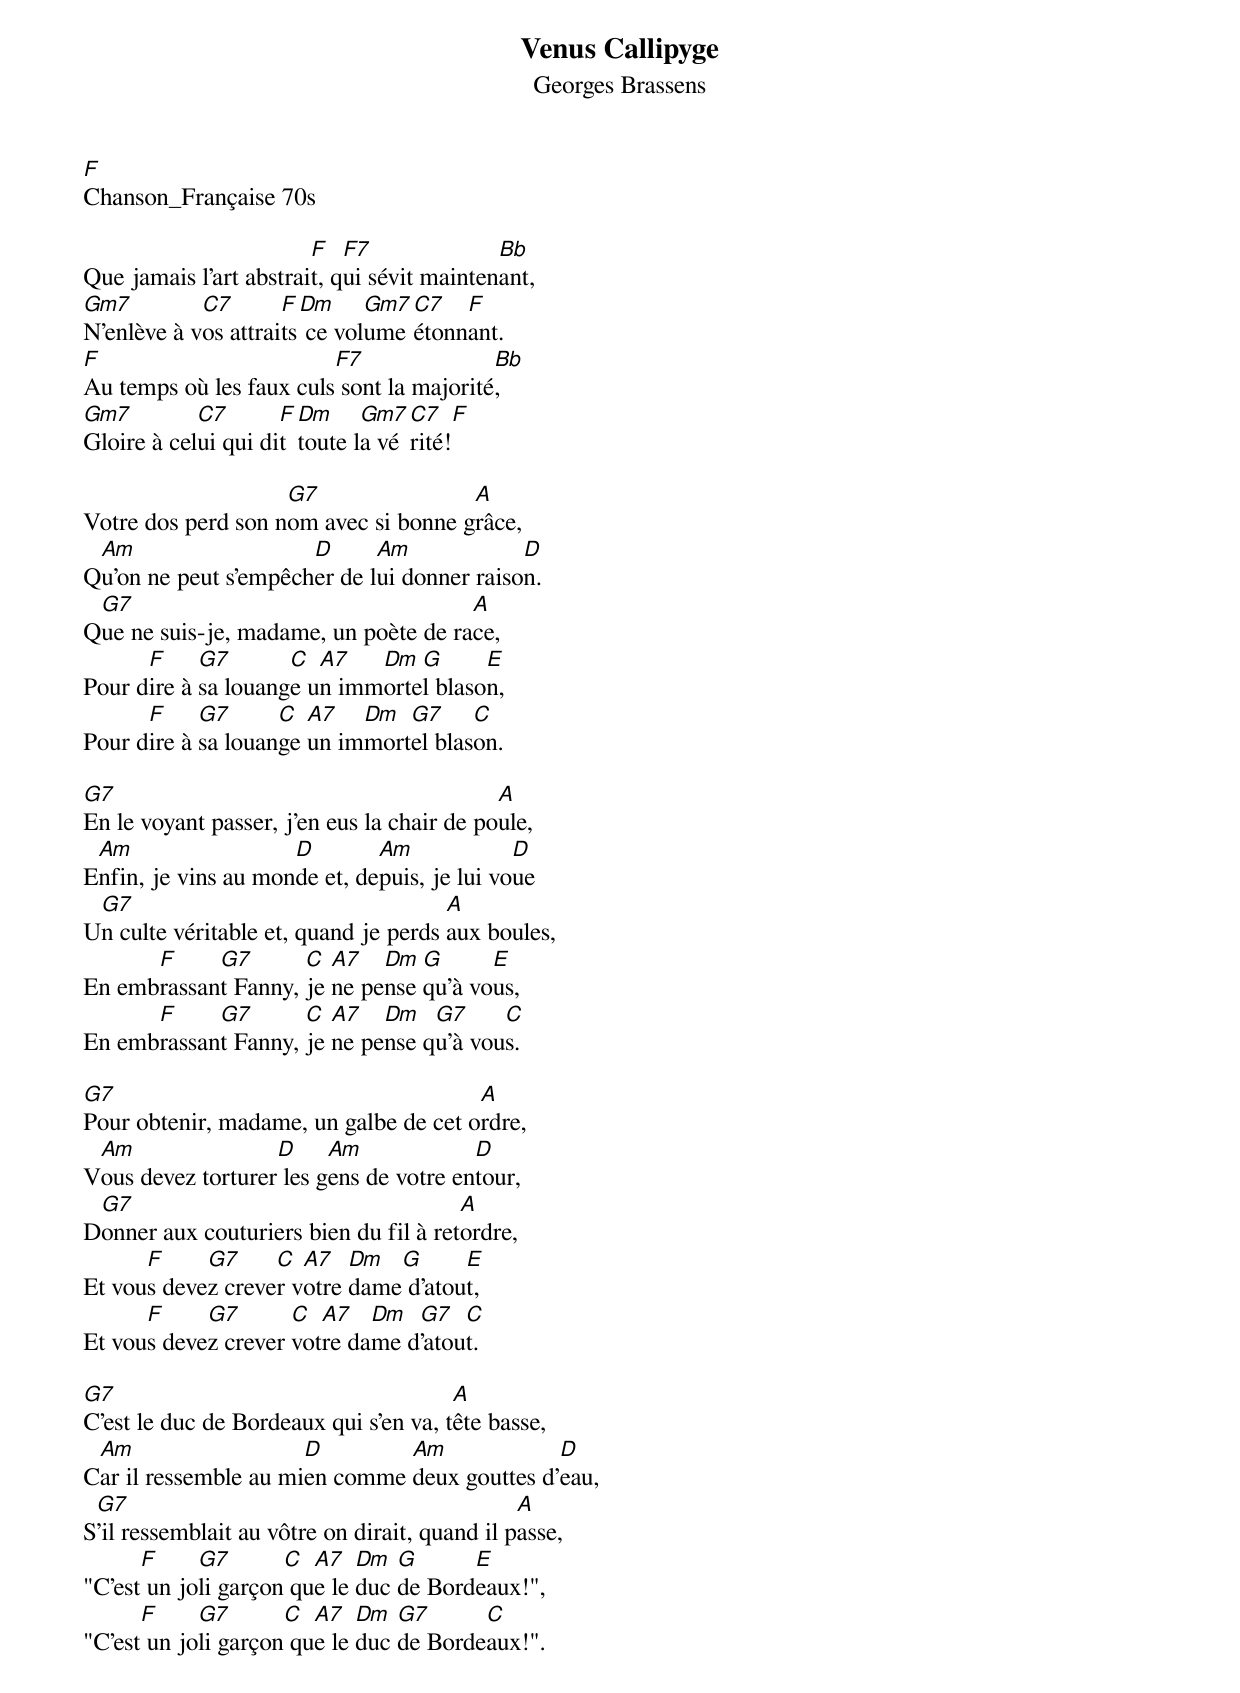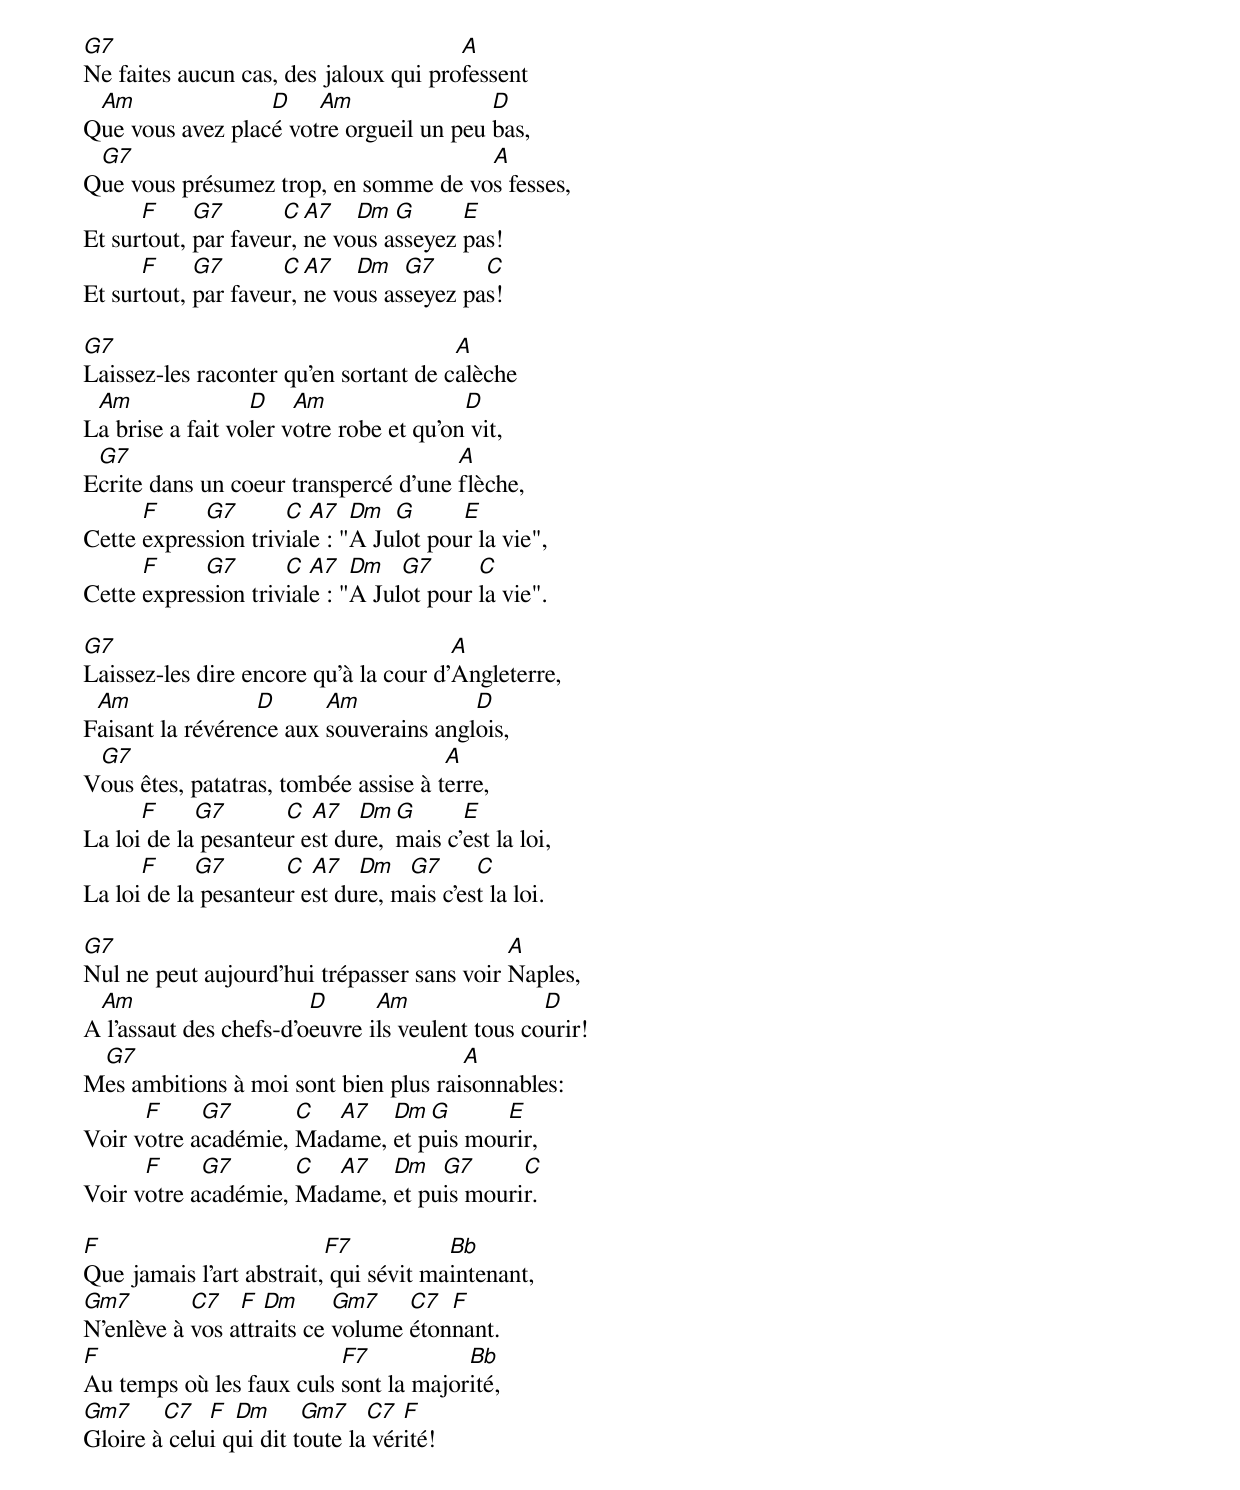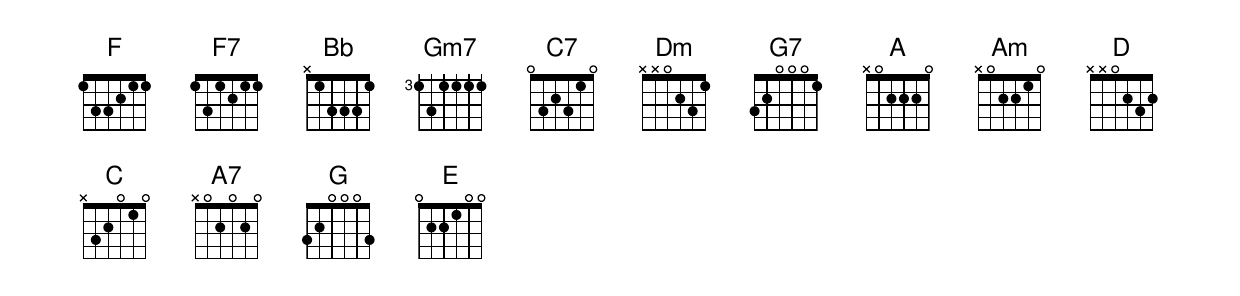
Venus Callipyge
Georges Brassens
F
Chanson_Française 70s

                        F   F7              Bb
Que jamais l'art abstrait, qui sévit maintenant,
Gm7         C7       F Dm     Gm7 C7   F
N'enlève à vos attraits ce volume étonnant.
F                        F7               Bb
Au temps où les faux culs sont la majorité,
Gm7         C7       F Dm     Gm7 C7   F
Gloire à celui qui dit toute la vérité!

                    G7                A
Votre dos perd son nom avec si bonne grâce,
 Am                   D      Am             D
Qu'on ne peut s'empêcher de lui donner raison.
 G7                                   A
Que ne suis-je, madame, un poète de race,
      F     G7       C  A7   Dm  G      E
Pour dire à sa louange un immortel blason,
      F     G7      C  A7   Dm  G7     C
Pour dire à sa louange un immortel blason.

G7                                          A
En le voyant passer, j'en eus la chair de poule,
 Am                  D        Am             D
Enfin, je vins au monde et, depuis, je lui voue
 G7                                   A
Un culte véritable et, quand je perds aux boules,
      F     G7       C  A7   Dm  G      E
En embrassant Fanny, je ne pense qu'à vous,
      F     G7       C  A7   Dm   G7     C
En embrassant Fanny, je ne pense qu'à vous.

G7                                     A
Pour obtenir, madame, un galbe de cet ordre,
 Am                D     Am             D
Vous devez torturer les gens de votre entour,
 G7                                    A
Donner aux couturiers bien du fil à retordre,
      F     G7     C  A7   Dm  G      E
Et vous devez crever votre dame d'atout,
      F     G7       C  A7   Dm  G7   C
Et vous devez crever votre dame d'atout.

G7                                     A
C'est le duc de Bordeaux qui s'en va, tête basse,
 Am                   D        Am             D
Car il ressemble au mien comme deux gouttes d'eau,
 G7                                            A
S'il ressemblait au vôtre on dirait, quand il passe,
      F     G7       C  A7   Dm  G      E
"C'est un joli garçon que le duc de Bordeaux!",
      F     G7       C  A7   Dm  G7      C
"C'est un joli garçon que le duc de Bordeaux!".

G7                                     A
Ne faites aucun cas, des jaloux qui professent
 Am               D    Am                D
Que vous avez placé votre orgueil un peu bas,
 G7                                   A
Que vous présumez trop, en somme de vos fesses,
      F     G7       C  A7   Dm  G      E
Et surtout, par faveur, ne vous asseyez pas!
      F     G7       C  A7   Dm   G7      C
Et surtout, par faveur, ne vous asseyez pas!

G7                                     A
Laissez-les raconter qu'en sortant de calèche
 Am               D    Am                D
La brise a fait voler votre robe et qu'on vit,
 G7                                   A
Ecrite dans un coeur transpercé d'une flèche,
      F     G7       C  A7   Dm  G      E
Cette expression triviale : "A Julot pour la vie",
      F     G7       C  A7   Dm   G7      C
Cette expression triviale : "A Julot pour la vie".

G7                                     A
Laissez-les dire encore qu'à la cour d'Angleterre,
 Am               D      Am             D
Faisant la révérence aux souverains anglois,
 G7                                   A
Vous êtes, patatras, tombée assise à terre,
      F     G7       C  A7   Dm  G      E
La loi de la pesanteur est dure, mais c'est la loi,
      F     G7       C  A7   Dm   G7      C
La loi de la pesanteur est dure, mais c'est la loi.

G7                                          A
Nul ne peut aujourd'hui trépasser sans voir Naples,
 Am                     D      Am                D
A l'assaut des chefs-d'oeuvre ils veulent tous courir!
 G7                                   A
Mes ambitions à moi sont bien plus raisonnables:
      F     G7       C  A7   Dm  G      E
Voir votre académie, Madame, et puis mourir,
      F     G7       C  A7   Dm   G7      C
Voir votre académie, Madame, et puis mourir.

F                         F7           Bb
Que jamais l'art abstrait, qui sévit maintenant,
Gm7        C7   F  Dm      Gm7    C7  F
N'enlève à vos attraits ce volume étonnant.
F                         F7           Bb
Au temps où les faux culs sont la majorité,
Gm7     C7   F  Dm      Gm7    C7  F
Gloire à celui qui dit toute la vérité!
